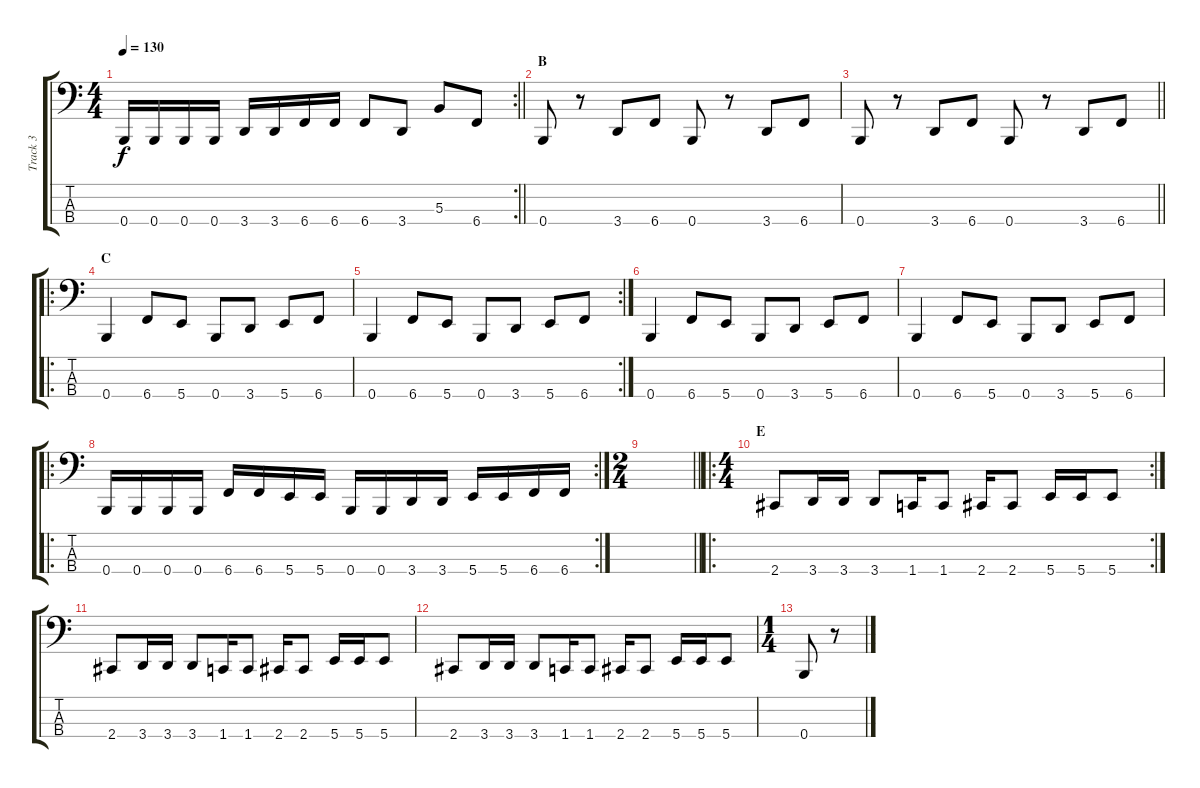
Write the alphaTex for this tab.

\track ("Track 3" "Track 3") {instrument electricbassfinger}
\staff {score tabs}
\tuning (E2 B1 Gb1 B0) {hide}
\rc 2
\ts (4 4)
\tempo 130
\clef f4
\barLineRight lightlight
\ks c
0.4.16{dy f} 0.4.16 0.4.16 0.4.16 3.4.16 3.4.16 6.4.16 6.4.16 6.4.8 3.4.8 5.3.8 6.4.8 |
\section ("" "B")
0.4.8 r.8 3.4.8 6.4.8 0.4.8 r.8 3.4.8 6.4.8 |
\barLineRight lightlight
0.4.8 r.8 3.4.8 6.4.8 0.4.8 r.8 3.4.8 6.4.8 |
\ro
\section ("" "C")
0.4.4 6.4.8 5.4.8 0.4.8 3.4.8 5.4.8 6.4.8 |
\rc 2
0.4.4 6.4.8 5.4.8 0.4.8 3.4.8 5.4.8 6.4.8 |
0.4.4 6.4.8 5.4.8 0.4.8 3.4.8 5.4.8 6.4.8 |
0.4.4 6.4.8 5.4.8 0.4.8 3.4.8 5.4.8 6.4.8 |
\ro
\rc 2
0.4.16 0.4.16 0.4.16 0.4.16 6.4.16 6.4.16 5.4.16 5.4.16 0.4.16 0.4.16 3.4.16 3.4.16 5.4.16 5.4.16 6.4.16 6.4.16 |
\ts (2 4)
\barLineRight lightlight
|
\ro
\rc 2
\ts (4 4)
\section ("" "E")
2.4.8 3.4.16 3.4.16 3.4.8 1.4.16 1.4.8 2.4.16 2.4.8 5.4.16 5.4.16 5.4.8 |
2.4.8 3.4.16 3.4.16 3.4.8 1.4.16 1.4.8 2.4.16 2.4.8 5.4.16 5.4.16 5.4.8 |
2.4.8 3.4.16 3.4.16 3.4.8 1.4.16 1.4.8 2.4.16 2.4.8 5.4.16 5.4.16 5.4.8 |
\ts (1 4)
0.4.8 r.8
